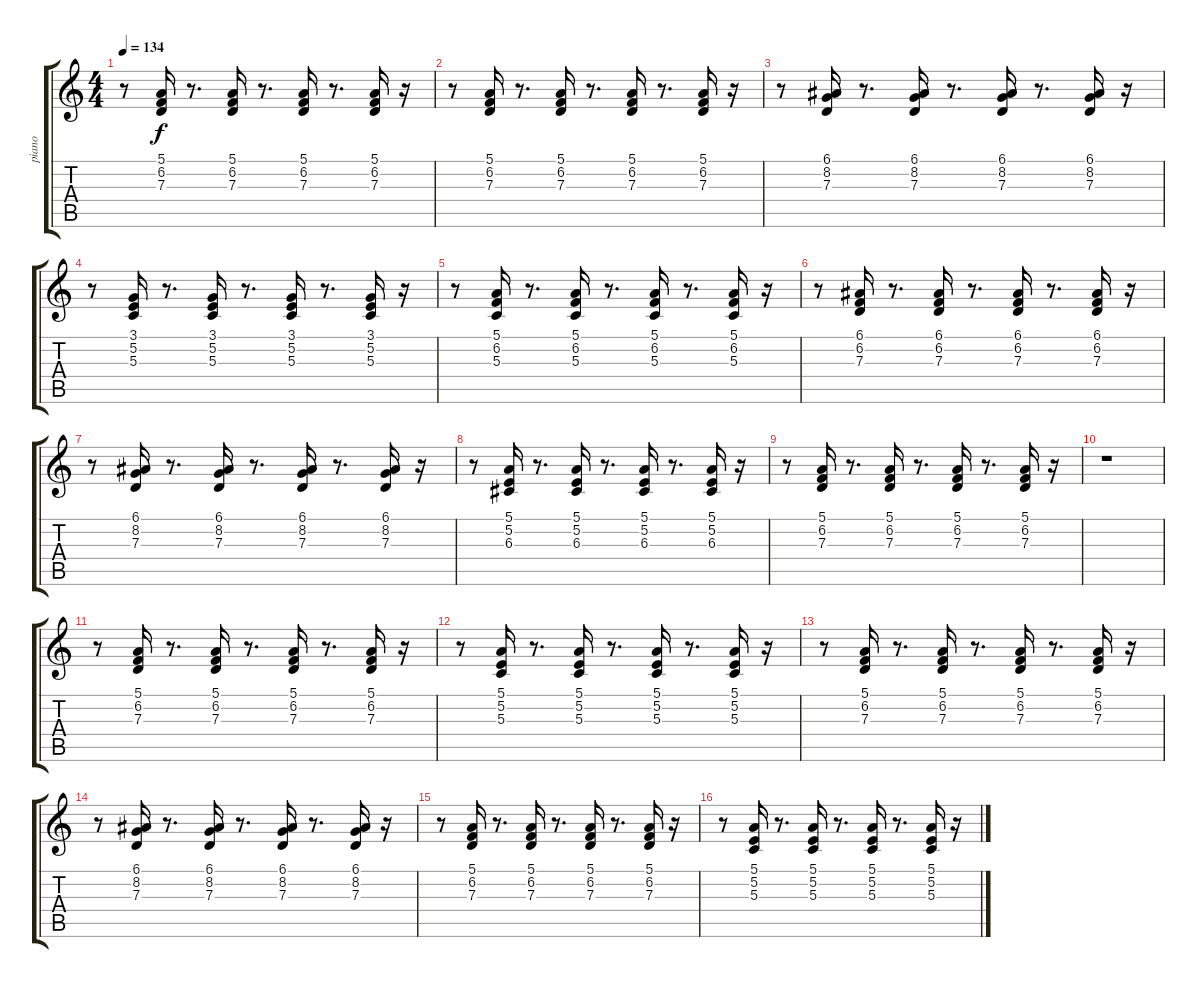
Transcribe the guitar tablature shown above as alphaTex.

\track ("piano" "piano") {instrument electricgrandpiano}
\staff {score tabs}
\tuning (E4 B3 G3 D3 A2 E2) {hide}
\ts (4 4)
\tempo 134
\clef g2
\ks c
r.8{dy f} (5.1 6.2 7.3).16 r.8{d} (5.1 6.2 7.3).16 r.8{d} (5.1 6.2 7.3).16 r.8{d} (5.1 6.2 7.3).16 r.16 |
r.8 (5.1 6.2 7.3).16 r.8{d} (5.1 6.2 7.3).16 r.8{d} (5.1 6.2 7.3).16 r.8{d} (5.1 6.2 7.3).16 r.16 |
r.8 (6.1 8.2 7.3).16 r.8{d} (6.1 8.2 7.3).16 r.8{d} (6.1 8.2 7.3).16 r.8{d} (6.1 8.2 7.3).16 r.16 |
r.8 (3.1 5.2 5.3).16 r.8{d} (3.1 5.2 5.3).16 r.8{d} (3.1 5.2 5.3).16 r.8{d} (3.1 5.2 5.3).16 r.16 |
r.8 (5.1 6.2 5.3).16 r.8{d} (5.1 6.2 5.3).16 r.8{d} (5.1 6.2 5.3).16 r.8{d} (5.1 6.2 5.3).16 r.16 |
r.8 (6.1 6.2 7.3).16 r.8{d} (6.1 6.2 7.3).16 r.8{d} (6.1 6.2 7.3).16 r.8{d} (6.1 6.2 7.3).16 r.16 |
r.8 (6.1 8.2 7.3).16 r.8{d} (6.1 8.2 7.3).16 r.8{d} (6.1 8.2 7.3).16 r.8{d} (6.1 8.2 7.3).16 r.16 |
r.8 (5.1 5.2 6.3).16 r.8{d} (5.1 5.2 6.3).16 r.8{d} (5.1 5.2 6.3).16 r.8{d} (5.1 5.2 6.3).16 r.16 |
r.8 (5.1 6.2 7.3).16 r.8{d} (5.1 6.2 7.3).16 r.8{d} (5.1 6.2 7.3).16 r.8{d} (5.1 6.2 7.3).16 r.16 |
r.1 |
r.8 (5.1 6.2 7.3).16 r.8{d} (5.1 6.2 7.3).16 r.8{d} (5.1 6.2 7.3).16 r.8{d} (5.1 6.2 7.3).16 r.16 |
r.8 (5.1 5.2 5.3).16 r.8{d} (5.1 5.2 5.3).16 r.8{d} (5.1 5.2 5.3).16 r.8{d} (5.1 5.2 5.3).16 r.16 |
r.8 (5.1 6.2 7.3).16 r.8{d} (5.1 6.2 7.3).16 r.8{d} (5.1 6.2 7.3).16 r.8{d} (5.1 6.2 7.3).16 r.16 |
r.8 (6.1 8.2 7.3).16 r.8{d} (6.1 8.2 7.3).16 r.8{d} (6.1 8.2 7.3).16 r.8{d} (6.1 8.2 7.3).16 r.16 |
r.8 (5.1 6.2 7.3).16 r.8{d} (5.1 6.2 7.3).16 r.8{d} (5.1 6.2 7.3).16 r.8{d} (5.1 6.2 7.3).16 r.16 |
r.8 (5.1 5.2 5.3).16 r.8{d} (5.1 5.2 5.3).16 r.8{d} (5.1 5.2 5.3).16 r.8{d} (5.1 5.2 5.3).16 r.16
